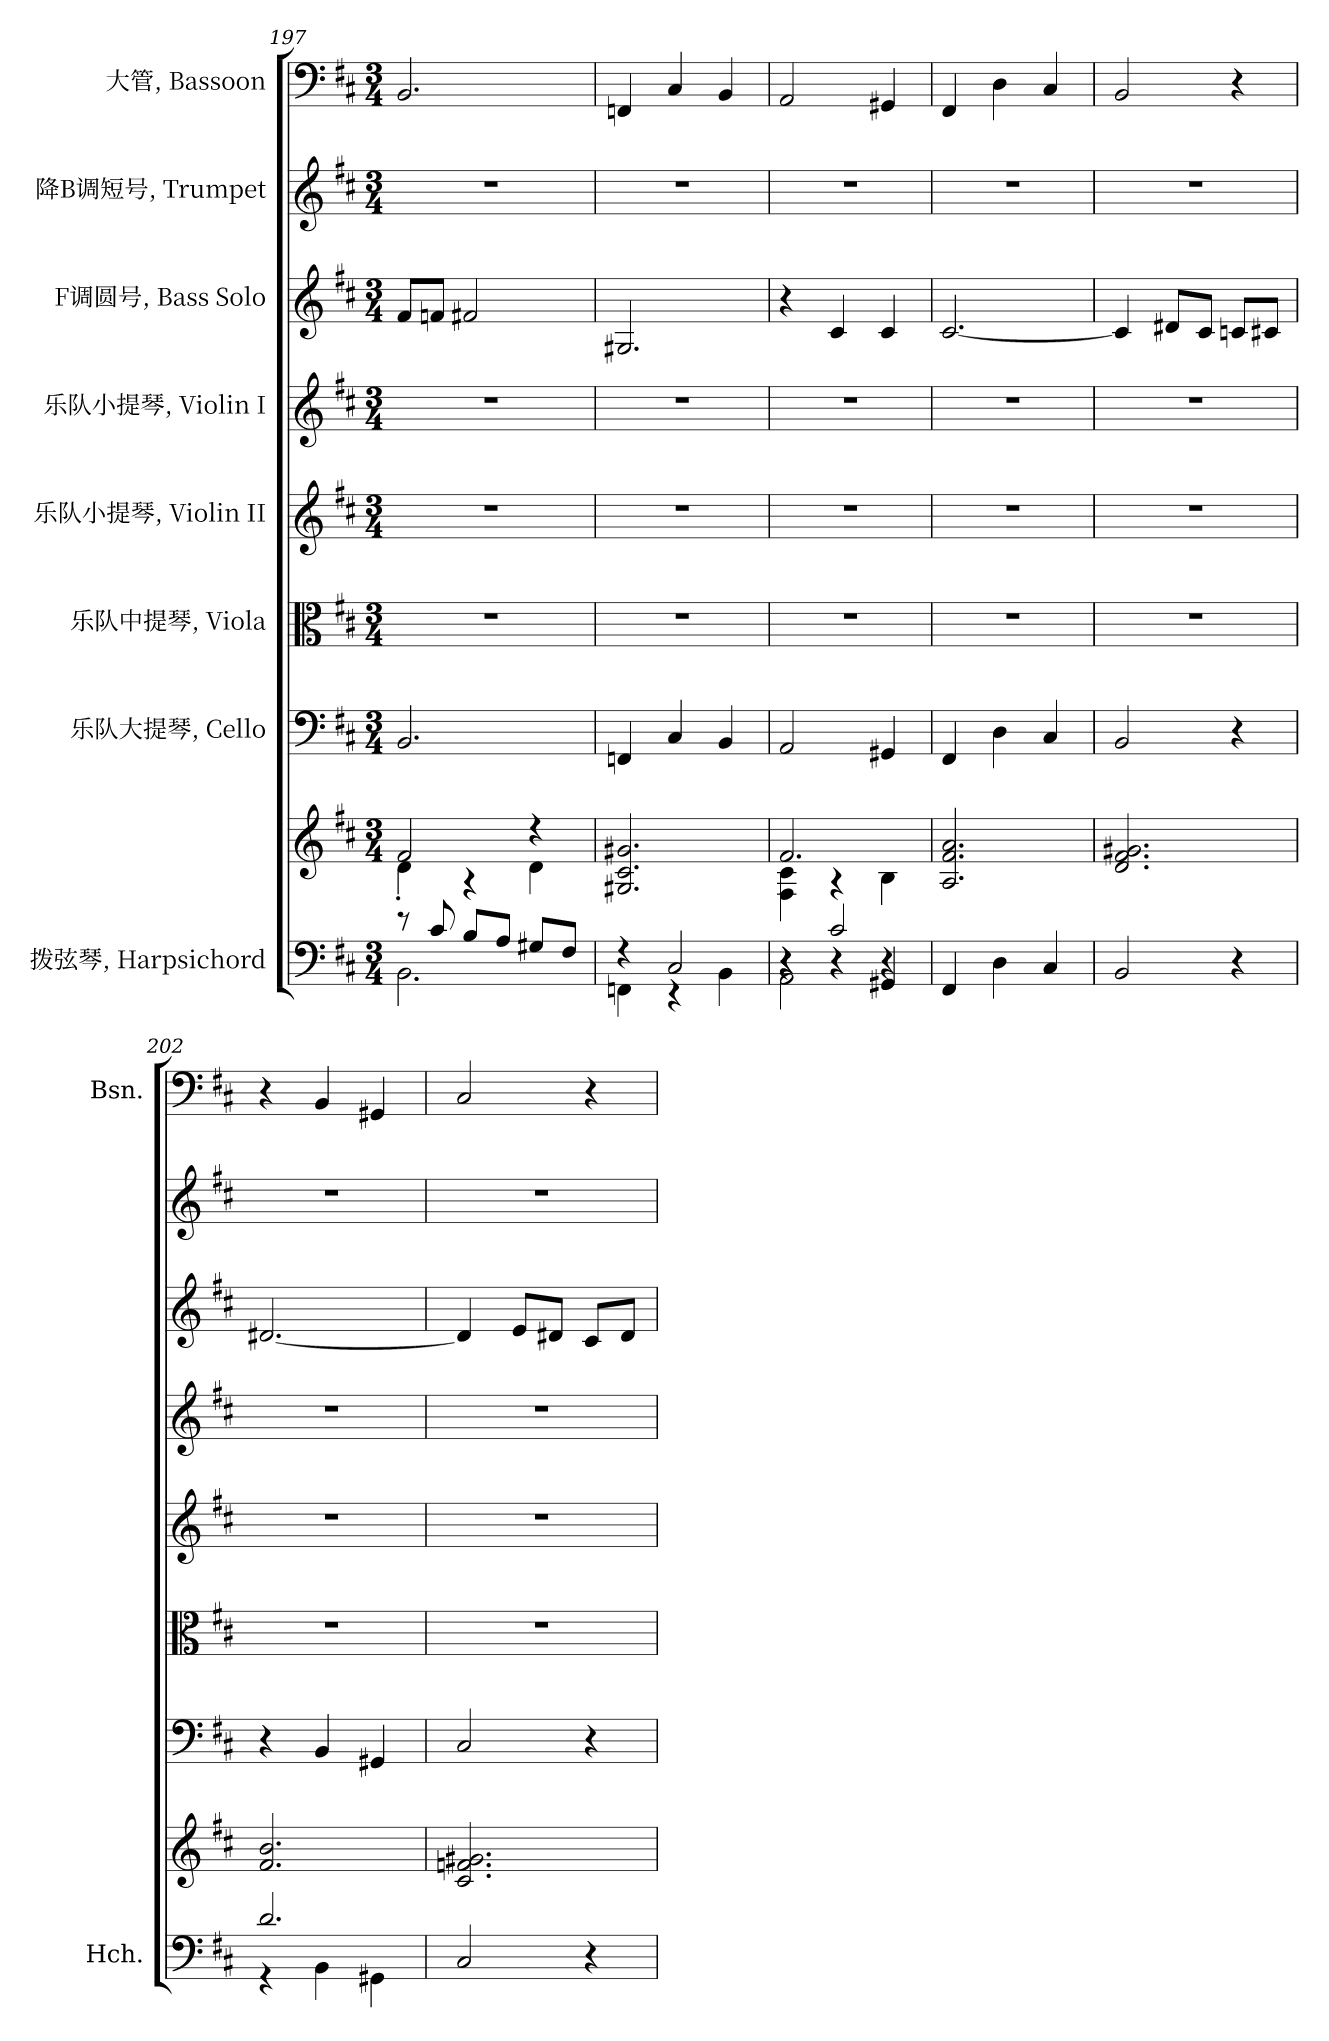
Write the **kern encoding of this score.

**kern	**kern	**kern	**kern	**kern	**kern	**kern	**kern	**kern
*part8	*part8	*part7	*part6	*part5	*part4	*part3	*part2	*part1
*staff9	*staff8	*staff7	*staff6	*staff5	*staff4	*staff3	*staff2	*staff1
*I"拨弦琴, Harpsichord	*	*I"乐队大提琴, Cello	*I"乐队中提琴, Viola	*I"乐队小提琴, Violin II	*I"乐队小提琴, Violin I	*I"F调圆号, Bass Solo	*I"降B调短号, Trumpet	*I"大管, Bassoon
*I'Hch.	*	*	*	*	*	*	*	*I'Bsn.
*clefF4	*clefG2	*clefF4	*clefC3	*clefG2	*clefG2	*clefG2	*clefG2	*clefF4
*	*	*	*	*	*	*ITrd4c7	*ITrd1c2	*
*k[f#c#]	*k[f#c#]	*k[f#c#]	*k[f#c#]	*k[f#c#]	*k[f#c#]	*k[f#]	*k[]	*k[f#c#]
*M3/4	*M3/4	*M3/4	*M3/4	*M3/4	*M3/4	*M3/4	*M3/4	*M3/4
=197	=197	=197	=197	=197	=197	=197	=197	=197
*^	*^	*	*	*	*	*	*	*
8r	2.BB\	2f#/	4d'\	2.BB/	2.r	2.r	2.r	8B/L	2.r	2.BB/
8c#/	.	.	.	.	.	.	.	8B-X/J	.	.
8B/L	.	.	4r	.	.	.	.	2Bn/	.	.
8A/J	.	.	.	.	.	.	.	.	.	.
8G#X/L	.	4r	4d\	.	.	.	.	.	.	.
8F#/J	.	.	.	.	.	.	.	.	.	.
*	*	*v	*v	*	*	*	*	*	*	*
=198	=198	=198	=198	=198	=198	=198	=198	=198	=198
4r	4FFn\	2.G#X/ 2.c#/ 2.g#X/	4FFn/	2.r	2.r	2.r	2.C#X/	2.r	4FFn/
2C#/	4r	.	4C#/	.	.	.	.	.	4C#/
.	4BB\	.	4BB/	.	.	.	.	.	4BB/
=199	=199	=199	=199	=199	=199	=199	=199	=199	=199
*	*^	*^	*	*	*	*	*	*	*
4r	2AA\	4r	2.f#/	4F#\ 4c#\	2AA/	2.r	2.r	2.r	4r	2.r	2AA/
2c#/	.	4r	.	4r	.	.	.	.	4F#/	.	.
.	4r	4GG#X/	.	4B\	4GG#X/	.	.	.	4F#/	.	4GG#X/
*v	*v	*v	*	*	*	*	*	*	*	*	*
*	*v	*v	*	*	*	*	*	*	*
=200	=200	=200	=200	=200	=200	=200	=200	=200
4FF#/	2.A/ 2.f#/ 2.a/	4FF#/	2.r	2.r	2.r	[2.F#/	2.r	4FF#/
4D\	.	4D\	.	.	.	.	.	4D\
4C#/	.	4C#/	.	.	.	.	.	4C#/
=201	=201	=201	=201	=201	=201	=201	=201	=201
2BB/	2.d/ 2.f#/ 2.g#X/	2BB/	2.r	2.r	2.r	4F#/]	2.r	2BB/
.	.	.	.	.	.	8G#X/L	.	.
.	.	.	.	.	.	8F#/J	.	.
4r	.	4r	.	.	.	8Fn/L	.	4r
.	.	.	.	.	.	8F#X/J	.	.
!!LO:PB:g=z
=202	=202	=202	=202	=202	=202	=202	=202	=202
*^	*	*	*	*	*	*	*	*
2.d/	4r	2.f#/ 2.b/	4r	2.r	2.r	2.r	[2.G#X/	2.r	4r
.	4BB\	.	4BB/	.	.	.	.	.	4BB/
.	4GG#X\	.	4GG#X/	.	.	.	.	.	4GG#X/
*v	*v	*	*	*	*	*	*	*	*
=203	=203	=203	=203	=203	=203	=203	=203	=203
2C#/	2.c#/ 2.fn/ 2.g#X/	2C#/	2.r	2.r	2.r	4G#/]	2.r	2C#/
.	.	.	.	.	.	8A/L	.	.
.	.	.	.	.	.	8G#X/J	.	.
4r	.	4r	.	.	.	8F#/L	.	4r
.	.	.	.	.	.	8G#/J	.	.
=	=	=	=	=	=	=	=	=
*-	*-	*-	*-	*-	*-	*-	*-	*-
